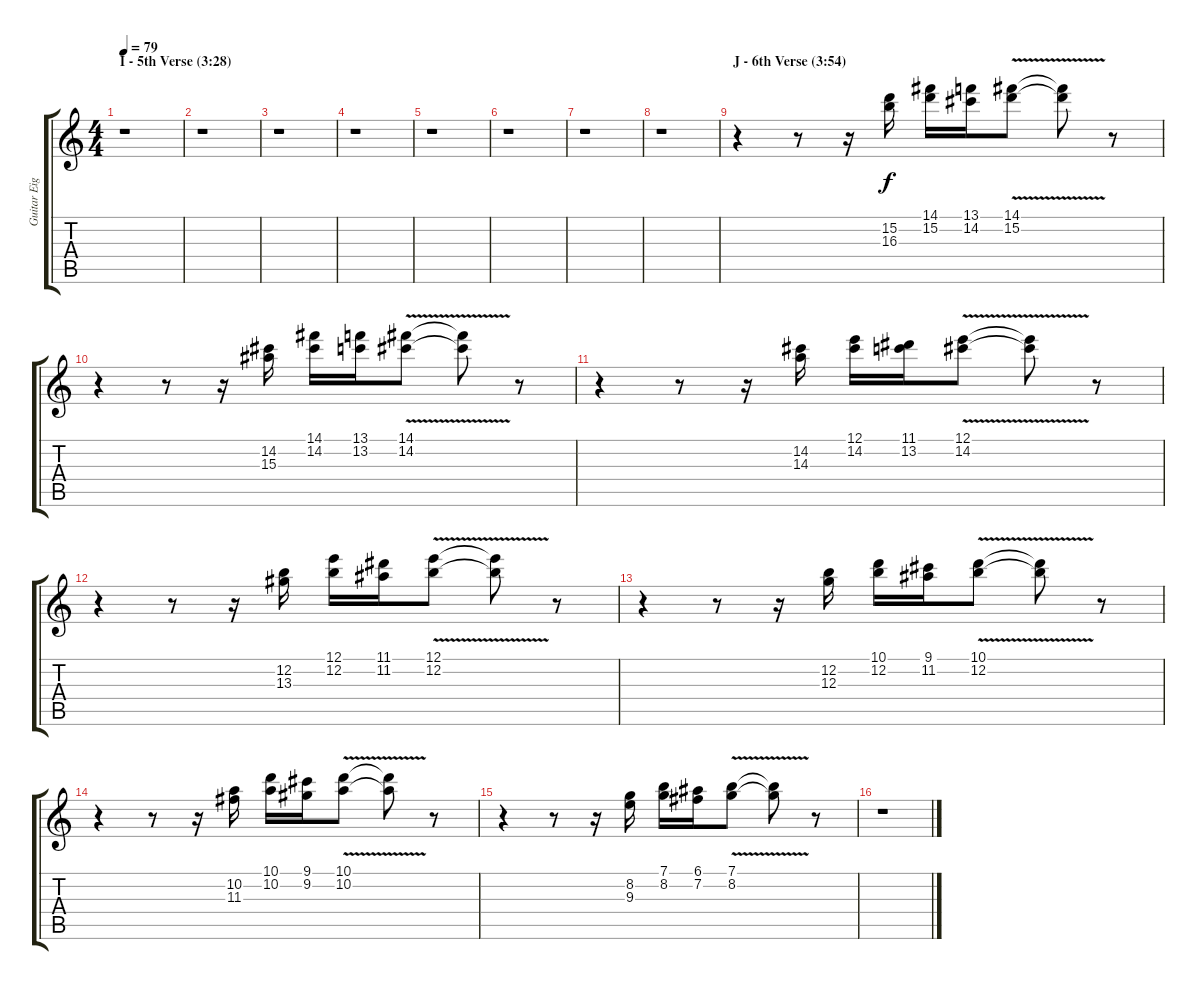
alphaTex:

\track ("Guitar Eight" "Guitar Eig") {instrument distortionguitar}
\staff {score tabs}
\tuning (E4 B3 G3 D3 A2 E2) {hide}
\ts (4 4)
\section ("" "I - 5th Verse (3:28)")
\tempo 79
\clef g2
\ks c
r.1{dy f} |
r.1 |
r.1 |
r.1 |
r.1 |
r.1 |
r.1 |
r.1 |
\section ("" "J - 6th Verse (3:54)")
r.4 r.8 r.16 (15.2 16.3).16 (14.1 15.2).16 (13.1 14.2).16 (14.1{v} 15.2{v}).8 (14.1{v t} 15.2{v t}).8 r.8 |
r.4 r.8 r.16 (14.2 15.3).16 (14.1 14.2).16 (13.1 13.2).16 (14.1{v} 14.2{v}).8 (14.1{v t} 14.2{v t}).8 r.8 |
r.4 r.8 r.16 (14.2 14.3).16 (12.1 14.2).16 (11.1 13.2).16 (12.1{v} 14.2{v}).8 (12.1{v t} 14.2{v t}).8 r.8 |
r.4 r.8 r.16 (12.2 13.3).16 (12.1 12.2).16 (11.1 11.2).16 (12.1{v} 12.2{v}).8 (12.1{v t} 12.2{v t}).8 r.8 |
r.4 r.8 r.16 (12.2 12.3).16 (10.1 12.2).16 (9.1 11.2).16 (10.1{v} 12.2{v}).8 (10.1{v t} 12.2{v t}).8 r.8 |
r.4 r.8 r.16 (10.2 11.3).16 (10.1 10.2).16 (9.1 9.2).16 (10.1{v} 10.2{v}).8 (10.1{v t} 10.2{v t}).8 r.8 |
r.4 r.8 r.16 (8.2 9.3).16 (7.1 8.2).16 (6.1 7.2).16 (7.1{v} 8.2{v}).8 (7.1{v t} 8.2{v t}).8 r.8 |
r.1
